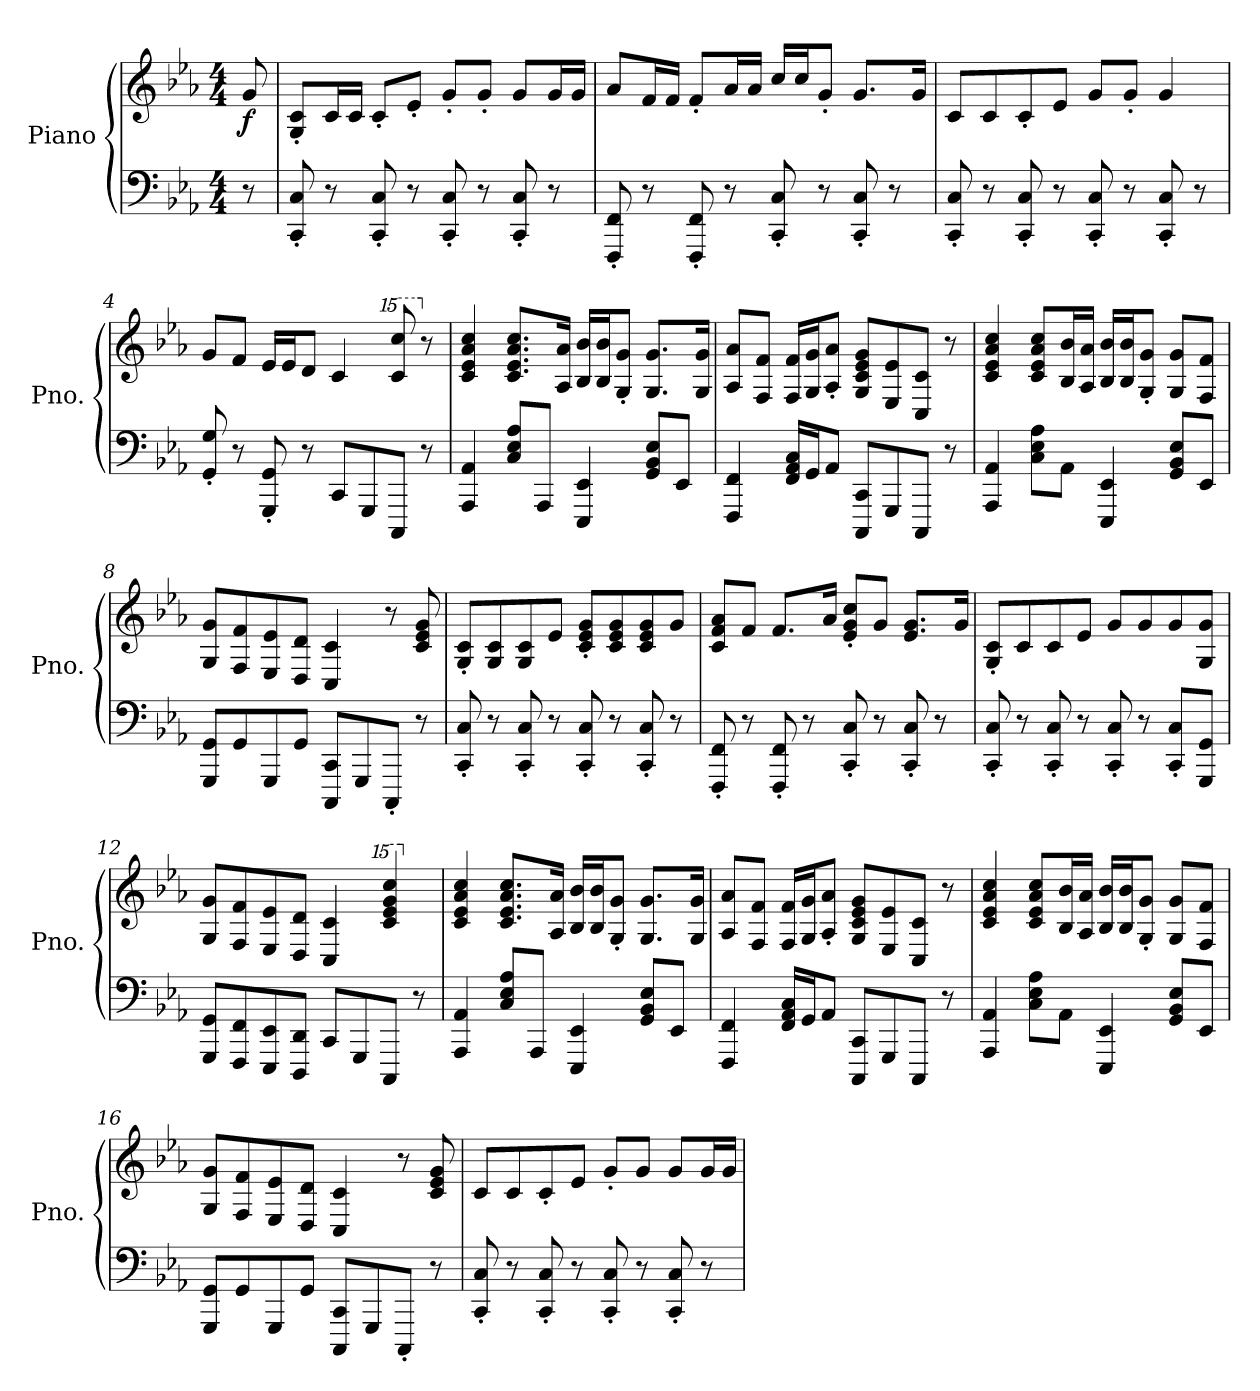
**kern	**kern	**dynam
*part1	*part1	*part1
*staff2	*staff1	*staff1/2
*I"Piano	*	*
*I'Pno.	*	*
*clefF4	*clefG2	*
*k[b-e-a-]	*k[b-e-a-]	*
*M4/4	*M4/4	*
*MM100	*MM100	*
=	=	=
!	!	!LO:DY:b
8r	8g/	f
=1	=1	=1
8CC/' 8C/'	8G/' 8c/'L	.
8r	16c/L	.
.	16c/JJ	.
8CC/' 8C/'	8c'/L	.
8r	8e-'/J	.
8CC/' 8C/'	8g'/L	.
8r	8g'/J	.
8CC/' 8C/'	8g/L	.
8r	16g/L	.
.	16g/JJ	.
=2	=2	=2
8FFF/' 8FF/'	8a-/L	.
8r	16f/L	.
.	16f/JJ	.
8FFF/' 8FF/'	8f'/L	.
8r	16a-/L	.
.	16a-/JJ	.
8CC/' 8C/'	16cc/LL	.
.	16cc/J	.
8r	8g'/J	.
8CC/' 8C/'	8.g/L	.
8r	.	.
.	16g/Jk	.
!!LO:LB:g=z
=3	=3	=3
8CC/' 8C/'	8c/L	.
8r	8c/	.
8CC/' 8C/'	8c'/	.
8r	8e-/J	.
8CC/' 8C/'	8g/L	.
8r	8g'/J	.
8CC/' 8C/'	4g/	.
8r	.	.
=4	=4	=4
8GG/' 8G/'	8g/L	.
8r	8f/J	.
8GGG/' 8GG/'	16e-/LL	.
.	16e-/J	.
8r	8d/J	.
8CC/L	4c/	.
8GGG/	.	.
*	*15ma	*
8CCC/J	8ccc/ 8cccc/	.
*	*X15ma	*
8r	8r	.
=5	=5	=5
4AAA-/ 4AA-/	4c/ 4e-/ 4a-/ 4cc/	.
8C/ 8E-/ 8A-/L	8.c/ 8.e-/ 8.a-/ 8.cc/L	.
8AAA-/J	.	.
.	16A-/ 16a-/Jk	.
4EEE-/ 4EE-/	16B-/ 16b-/LL	.
.	16B-/ 16b-/J	.
.	8G/' 8g/'J	.
8GG/ 8BB-/ 8E-/L	8.G/ 8.g/L	.
8EE-/J	.	.
.	16G/ 16g/Jk	.
!!LO:LB:g=z
=6	=6	=6
4FFF/ 4FF/	8A-/ 8a-/L	.
.	8F/ 8f/J	.
16FF/ 16AA-/ 16C/LL	16F/ 16f/LL	.
16GG/J	16G/ 16g/J	.
8AA-/J	8A-/' 8a-/'J	.
8CCC/ 8CC/L	8G/ 8c/ 8e-/ 8g/L	.
8GGG/	8E-/ 8e-/	.
8CCC/J	8C/ 8c/J	.
8r	8r	.
=7	=7	=7
4AAA-/ 4AA-/	4c/ 4e-/ 4a-/ 4cc/	.
8C\ 8E-\ 8A-\L	8c/ 8e-/ 8a-/ 8cc/L	.
8AA-\J	16B-/ 16b-/L	.
.	16A-/ 16a-/JJ	.
4EEE-/ 4EE-/	16B-/ 16b-/LL	.
.	16B-/ 16b-/J	.
.	8G/' 8g/'J	.
8GG/ 8BB-/ 8E-/L	8G/ 8g/L	.
8EE-/J	8F/ 8f/J	.
=8	=8	=8
8GGG/ 8GG/L	8G/ 8g/L	.
8GG/	8F/ 8f/	.
8GGG/	8E-/ 8e-/	.
8GG/J	8D/ 8d/J	.
8CCC/ 8CC/L	4C/ 4c/	.
8GGG/	.	.
8CCC'/J	8r	.
8r	8c/ 8e-/ 8g/	.
!!LO:LB:g=z
=9	=9	=9
8CC/' 8C/'	8G/' 8c/'L	.
8r	8G/ 8c/	.
8CC/' 8C/'	8G/ 8c/	.
8r	8e-/J	.
8CC/' 8C/'	8c/' 8e-/' 8g/'L	.
8r	8c/ 8e-/ 8g/	.
8CC/' 8C/'	8c/ 8e-/ 8g/	.
8r	8g/J	.
=10	=10	=10
8FFF/' 8FF/'	8c/ 8f/ 8a-/L	.
8r	8f/J	.
8FFF/' 8FF/'	8.f/L	.
8r	.	.
.	16a-/Jk	.
8CC/' 8C/'	8e-/' 8g/' 8cc/'L	.
8r	8g/J	.
8CC/' 8C/'	8.e-/ 8.g/L	.
8r	.	.
.	16g/Jk	.
=11	=11	=11
8CC/' 8C/'	8G/' 8c/'L	.
8r	8c/	.
8CC/' 8C/'	8c/	.
8r	8e-/J	.
8CC/' 8C/'	8g/L	.
8r	8g/	.
8CC/' 8C/'L	8g/	.
8GGG/ 8GG/J	8G/ 8g/J	.
!!LO:LB:g=z
=12	=12	=12
8GGG/ 8GG/L	8G/ 8g/L	.
8FFF/ 8FF/	8F/ 8f/	.
8EEE-/ 8EE-/	8E-/ 8e-/	.
8DDD/ 8DD/J	8D/ 8d/J	.
8CC/L	4C/ 4c/	.
8GGG/	.	.
*	*15ma	*
8CCC/J	4ccc/ 4eee-/ 4ggg/ 4cccc/	.
8r	.	.
=13	=13	=13
*	*X15ma	*
4AAA-/ 4AA-/	4c/ 4e-/ 4a-/ 4cc/	.
8C/ 8E-/ 8A-/L	8.c/ 8.e-/ 8.a-/ 8.cc/L	.
8AAA-/J	.	.
.	16A-/ 16a-/Jk	.
4EEE-/ 4EE-/	16B-/ 16b-/LL	.
.	16B-/ 16b-/J	.
.	8G/' 8g/'J	.
8GG/ 8BB-/ 8E-/L	8.G/ 8.g/L	.
8EE-/J	.	.
.	16G/ 16g/Jk	.
=14	=14	=14
4FFF/ 4FF/	8A-/ 8a-/L	.
.	8F/ 8f/J	.
16FF/ 16AA-/ 16C/LL	16F/ 16f/LL	.
16GG/J	16G/ 16g/J	.
8AA-/J	8A-/' 8a-/'J	.
8CCC/ 8CC/L	8G/ 8c/ 8e-/ 8g/L	.
8GGG/	8E-/ 8e-/	.
8CCC/J	8C/ 8c/J	.
8r	8r	.
!!LO:PB:g=z
=15	=15	=15
4AAA-/ 4AA-/	4c/ 4e-/ 4a-/ 4cc/	.
8C\ 8E-\ 8A-\L	8c/ 8e-/ 8a-/ 8cc/L	.
8AA-\J	16B-/ 16b-/L	.
.	16A-/ 16a-/JJ	.
4EEE-/ 4EE-/	16B-/ 16b-/LL	.
.	16B-/ 16b-/J	.
.	8G/' 8g/'J	.
8GG/ 8BB-/ 8E-/L	8G/ 8g/L	.
8EE-/J	8F/ 8f/J	.
=16	=16	=16
8GGG/ 8GG/L	8G/ 8g/L	.
8GG/	8F/ 8f/	.
8GGG/	8E-/ 8e-/	.
8GG/J	8D/ 8d/J	.
8CCC/ 8CC/L	4C/ 4c/	.
8GGG/	.	.
8CCC'/J	8r	.
8r	8c/ 8e-/ 8g/	.
=17	=17	=17
8CC/' 8C/'	8c/L	.
8r	8c/	.
8CC/' 8C/'	8c'/	.
8r	8e-/J	.
8CC/' 8C/'	8g'/L	.
8r	8g/J	.
8CC/' 8C/'	8g/L	.
8r	16g/L	.
.	16g/JJ	.
=	=	=
*-	*-	*-
